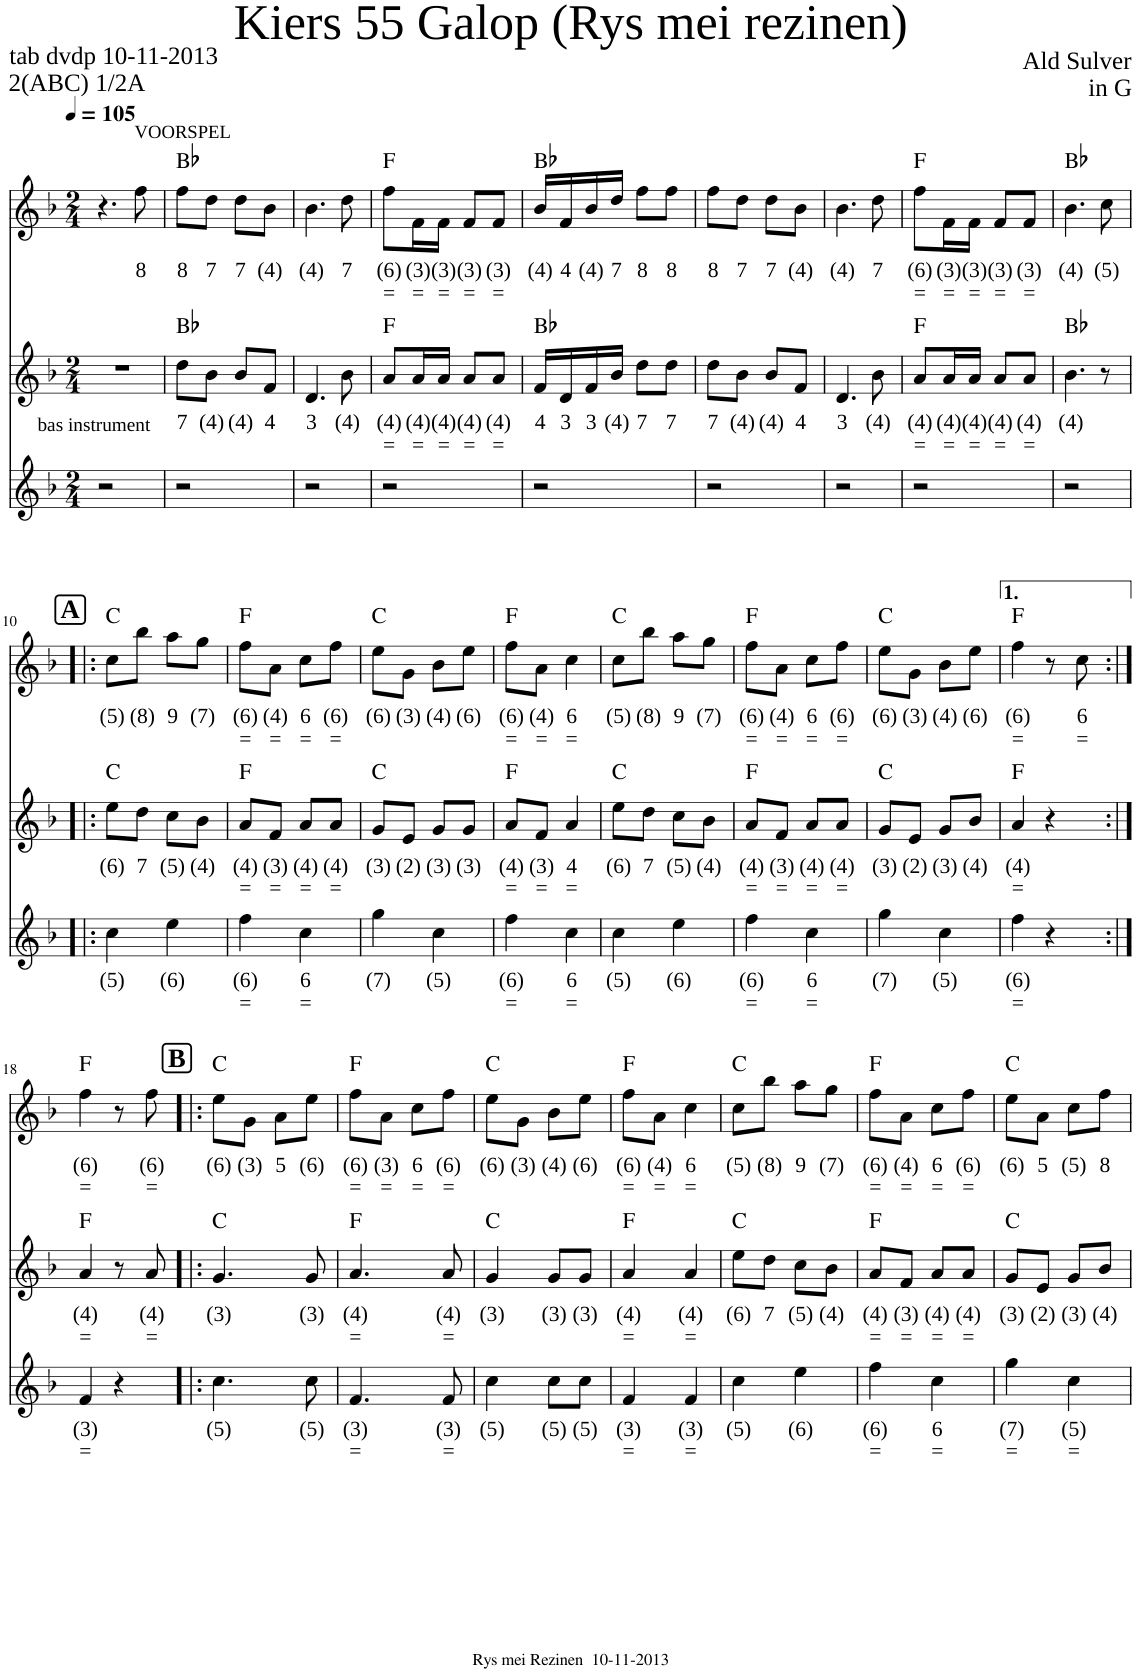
**kern	**text	**text	**kern	**text	**text	**kern	**text	**text	**harte
*part3	*part3	*part3	*part2	*part2	*part2	*part1	*part1	*part1	*part1
*staff3	*staff3	*staff3	*staff2	*staff2	*staff2	*staff1	*staff1	*staff1	*
*I"Voice	*	*	*I"Voice	*	*	*I"Voice	*	*	*
*clefG2	*	*	*clefG2	*	*	*clefG2	*	*	*
*k[b-]	*	*	*k[b-]	*	*	*k[b-]	*	*	*
*M2/4	*	*	*M2/4	*	*	*M2/4	*	*	*
*MM105	*	*	*MM105	*	*	*MM105	*	*	*
=1	=1	=1	=1	=1	=1	=1	=1	=1	=1
!LO:TX:a:t=bas instrument	!	!	!	!	!	!	!	!	!
2r	.	.	2r	.	.	4.r	.	.	.
!	!	!	!	!	!	!LO:TX:a:t=VOORSPEL	!	!	!
!	!	!	!	!	!	!	!LO:LY:b	!	!
.	.	.	.	.	.	8ff\	8	.	.
=2	=2	=2	=2	=2	=2	=2	=2	=2	=2
!	!	!	!	!LO:LY:b	!	!	!LO:LY:b	!	!
2r	.	.	8dd\L	7	.	8ff\L	8	.	Bb:maj
!	!	!	!	!LO:LY:b	!	!	!LO:LY:b	!	!
.	.	.	8b-\J	(4)	.	8dd\J	7	.	.
!	!	!	!	!LO:LY:b	!	!	!LO:LY:b	!	!
.	.	.	8b-/L	(4)	.	8dd\L	7	.	.
!	!	!	!	!LO:LY:b	!	!	!LO:LY:b	!	!
.	.	.	8f/J	4	.	8b-\J	(4)	.	.
=3	=3	=3	=3	=3	=3	=3	=3	=3	=3
!	!	!	!	!LO:LY:b	!	!	!LO:LY:b	!	!
2r	.	.	4.d/	3	.	4.b-\	(4)	.	.
!	!	!	!	!LO:LY:b	!	!	!LO:LY:b	!	!
.	.	.	8b-\	(4)	.	8dd\	7	.	.
=4	=4	=4	=4	=4	=4	=4	=4	=4	=4
!	!	!	!	!LO:LY:b	!LO:LY:b	!	!LO:LY:b	!LO:LY:b	!
2r	.	.	8a/L	(4)	=	8ff\L	(6)	=	F:maj
!	!	!	!	!LO:LY:b	!LO:LY:b	!	!LO:LY:b	!LO:LY:b	!
.	.	.	16a/L	(4)	=	16f\L	(3)	=	.
!	!	!	!	!LO:LY:b	!LO:LY:b	!	!LO:LY:b	!LO:LY:b	!
.	.	.	16a/JJ	(4)	=	16f\JJ	(3)	=	.
!	!	!	!	!LO:LY:b	!LO:LY:b	!	!LO:LY:b	!LO:LY:b	!
.	.	.	8a/L	(4)	=	8f/L	(3)	=	.
!	!	!	!	!LO:LY:b	!LO:LY:b	!	!LO:LY:b	!LO:LY:b	!
.	.	.	8a/J	(4)	=	8f/J	(3)	=	.
=5	=5	=5	=5	=5	=5	=5	=5	=5	=5
!	!	!	!	!LO:LY:b	!	!	!LO:LY:b	!	!
2r	.	.	16f/LL	4	.	16b-/LL	(4)	.	Bb:maj
!	!	!	!	!LO:LY:b	!	!	!LO:LY:b	!	!
.	.	.	16d/	3	.	16f/	4	.	.
!	!	!	!	!LO:LY:b	!	!	!LO:LY:b	!	!
.	.	.	16f/	3	.	16b-/	(4)	.	.
!	!	!	!	!LO:LY:b	!	!	!LO:LY:b	!	!
.	.	.	16b-/JJ	(4)	.	16dd/JJ	7	.	.
!	!	!	!	!LO:LY:b	!	!	!LO:LY:b	!	!
.	.	.	8dd\L	7	.	8ff\L	8	.	.
!	!	!	!	!LO:LY:b	!	!	!LO:LY:b	!	!
.	.	.	8dd\J	7	.	8ff\J	8	.	.
=6	=6	=6	=6	=6	=6	=6	=6	=6	=6
!	!	!	!	!LO:LY:b	!	!	!LO:LY:b	!	!
2r	.	.	8dd\L	7	.	8ff\L	8	.	.
!	!	!	!	!LO:LY:b	!	!	!LO:LY:b	!	!
.	.	.	8b-\J	(4)	.	8dd\J	7	.	.
!	!	!	!	!LO:LY:b	!	!	!LO:LY:b	!	!
.	.	.	8b-/L	(4)	.	8dd\L	7	.	.
!	!	!	!	!LO:LY:b	!	!	!LO:LY:b	!	!
.	.	.	8f/J	4	.	8b-\J	(4)	.	.
=7	=7	=7	=7	=7	=7	=7	=7	=7	=7
!	!	!	!	!LO:LY:b	!	!	!LO:LY:b	!	!
2r	.	.	4.d/	3	.	4.b-\	(4)	.	.
!	!	!	!	!LO:LY:b	!	!	!LO:LY:b	!	!
.	.	.	8b-\	(4)	.	8dd\	7	.	.
=8	=8	=8	=8	=8	=8	=8	=8	=8	=8
!	!	!	!	!LO:LY:b	!LO:LY:b	!	!LO:LY:b	!LO:LY:b	!
2r	.	.	8a/L	(4)	=	8ff\L	(6)	=	F:maj
!	!	!	!	!LO:LY:b	!LO:LY:b	!	!LO:LY:b	!LO:LY:b	!
.	.	.	16a/L	(4)	=	16f\L	(3)	=	.
!	!	!	!	!LO:LY:b	!LO:LY:b	!	!LO:LY:b	!LO:LY:b	!
.	.	.	16a/JJ	(4)	=	16f\JJ	(3)	=	.
!	!	!	!	!LO:LY:b	!LO:LY:b	!	!LO:LY:b	!LO:LY:b	!
.	.	.	8a/L	(4)	=	8f/L	(3)	=	.
!	!	!	!	!LO:LY:b	!LO:LY:b	!	!LO:LY:b	!LO:LY:b	!
.	.	.	8a/J	(4)	=	8f/J	(3)	=	.
=9	=9	=9	=9	=9	=9	=9	=9	=9	=9
!	!	!	!	!LO:LY:b	!	!	!LO:LY:b	!	!
2r	.	.	4.b-\	(4)	.	4.b-\	(4)	.	Bb:maj
!	!	!	!	!	!	!	!LO:LY:b	!	!
.	.	.	8r	.	.	8cc\	(5)	.	.
!!LO:LB:g=z
!!LO:REH:place=s1:a:B:cj:fs=14.2249:t=A
=10!|:	=10!|:	=10!|:	=10!|:	=10!|:	=10!|:	=10!|:	=10!|:	=10!|:	=10!|:
!	!LO:LY:b	!	!	!LO:LY:b	!	!	!LO:LY:b	!	!
4cc\	(5)	.	8ee\L	(6)	.	8cc\L	(5)	.	C:maj
!	!	!	!	!LO:LY:b	!	!	!LO:LY:b	!	!
.	.	.	8dd\J	7	.	8bb-\J	(8)	.	.
!	!LO:LY:b	!	!	!LO:LY:b	!	!	!LO:LY:b	!	!
4ee\	(6)	.	8cc\L	(5)	.	8aa\L	9	.	.
!	!	!	!	!LO:LY:b	!	!	!LO:LY:b	!	!
.	.	.	8b-\J	(4)	.	8gg\J	(7)	.	.
=11	=11	=11	=11	=11	=11	=11	=11	=11	=11
!	!LO:LY:b	!LO:LY:b	!	!LO:LY:b	!LO:LY:b	!	!LO:LY:b	!LO:LY:b	!
4ff\	(6)	=	8a/L	(4)	=	8ff\L	(6)	=	F:maj
!	!	!	!	!LO:LY:b	!LO:LY:b	!	!LO:LY:b	!LO:LY:b	!
.	.	.	8f/J	(3)	=	8a\J	(4)	=	.
!	!LO:LY:b	!LO:LY:b	!	!LO:LY:b	!LO:LY:b	!	!LO:LY:b	!LO:LY:b	!
4cc\	6	=	8a/L	(4)	=	8cc\L	6	=	.
!	!	!	!	!LO:LY:b	!LO:LY:b	!	!LO:LY:b	!LO:LY:b	!
.	.	.	8a/J	(4)	=	8ff\J	(6)	=	.
=12	=12	=12	=12	=12	=12	=12	=12	=12	=12
!	!LO:LY:b	!	!	!LO:LY:b	!	!	!LO:LY:b	!	!
4gg\	(7)	.	8g/L	(3)	.	8ee\L	(6)	.	C:maj
!	!	!	!	!LO:LY:b	!	!	!LO:LY:b	!	!
.	.	.	8e/J	(2)	.	8g\J	(3)	.	.
!	!LO:LY:b	!	!	!LO:LY:b	!	!	!LO:LY:b	!	!
4cc\	(5)	.	8g/L	(3)	.	8b-\L	(4)	.	.
!	!	!	!	!LO:LY:b	!	!	!LO:LY:b	!	!
.	.	.	8g/J	(3)	.	8ee\J	(6)	.	.
=13	=13	=13	=13	=13	=13	=13	=13	=13	=13
!	!LO:LY:b	!LO:LY:b	!	!LO:LY:b	!LO:LY:b	!	!LO:LY:b	!LO:LY:b	!
4ff\	(6)	=	8a/L	(4)	=	8ff\L	(6)	=	F:maj
!	!	!	!	!LO:LY:b	!LO:LY:b	!	!LO:LY:b	!LO:LY:b	!
.	.	.	8f/J	(3)	=	8a\J	(4)	=	.
!	!LO:LY:b	!LO:LY:b	!	!LO:LY:b	!LO:LY:b	!	!LO:LY:b	!LO:LY:b	!
4cc\	6	=	4a/	4	=	4cc\	6	=	.
=14	=14	=14	=14	=14	=14	=14	=14	=14	=14
!	!LO:LY:b	!	!	!LO:LY:b	!	!	!LO:LY:b	!	!
4cc\	(5)	.	8ee\L	(6)	.	8cc\L	(5)	.	C:maj
!	!	!	!	!LO:LY:b	!	!	!LO:LY:b	!	!
.	.	.	8dd\J	7	.	8bb-\J	(8)	.	.
!	!LO:LY:b	!	!	!LO:LY:b	!	!	!LO:LY:b	!	!
4ee\	(6)	.	8cc\L	(5)	.	8aa\L	9	.	.
!	!	!	!	!LO:LY:b	!	!	!LO:LY:b	!	!
.	.	.	8b-\J	(4)	.	8gg\J	(7)	.	.
=15	=15	=15	=15	=15	=15	=15	=15	=15	=15
!	!LO:LY:b	!LO:LY:b	!	!LO:LY:b	!LO:LY:b	!	!LO:LY:b	!LO:LY:b	!
4ff\	(6)	=	8a/L	(4)	=	8ff\L	(6)	=	F:maj
!	!	!	!	!LO:LY:b	!LO:LY:b	!	!LO:LY:b	!LO:LY:b	!
.	.	.	8f/J	(3)	=	8a\J	(4)	=	.
!	!LO:LY:b	!LO:LY:b	!	!LO:LY:b	!LO:LY:b	!	!LO:LY:b	!LO:LY:b	!
4cc\	6	=	8a/L	(4)	=	8cc\L	6	=	.
!	!	!	!	!LO:LY:b	!LO:LY:b	!	!LO:LY:b	!LO:LY:b	!
.	.	.	8a/J	(4)	=	8ff\J	(6)	=	.
=16	=16	=16	=16	=16	=16	=16	=16	=16	=16
!	!LO:LY:b	!	!	!LO:LY:b	!	!	!LO:LY:b	!	!
4gg\	(7)	.	8g/L	(3)	.	8ee\L	(6)	.	C:maj
!	!	!	!	!LO:LY:b	!	!	!LO:LY:b	!	!
.	.	.	8e/J	(2)	.	8g\J	(3)	.	.
!	!LO:LY:b	!	!	!LO:LY:b	!	!	!LO:LY:b	!	!
4cc\	(5)	.	8g/L	(3)	.	8b-\L	(4)	.	.
!	!	!	!	!LO:LY:b	!	!	!LO:LY:b	!	!
.	.	.	8b-/J	(4)	.	8ee\J	(6)	.	.
=17	=17	=17	=17	=17	=17	=17	=17	=17	=17
!	!LO:LY:b	!LO:LY:b	!	!LO:LY:b	!LO:LY:b	!	!LO:LY:b	!LO:LY:b	!
4ff\	(6)	=	4a/	(4)	=	4ff\	(6)	=	F:maj
4r	.	.	4r	.	.	8r	.	.	.
!	!	!	!	!	!	!	!LO:LY:b	!LO:LY:b	!
.	.	.	.	.	.	8cc\	6	=	.
!!LO:LB:g=z
=18:|!	=18:|!	=18:|!	=18:|!	=18:|!	=18:|!	=18:|!	=18:|!	=18:|!	=18:|!
!	!LO:LY:b	!LO:LY:b	!	!LO:LY:b	!LO:LY:b	!	!LO:LY:b	!LO:LY:b	!
4f/	(3)	=	4a/	(4)	=	4ff\	(6)	=	F:maj
4r	.	.	8r	.	.	8r	.	.	.
!	!	!	!	!LO:LY:b	!LO:LY:b	!	!LO:LY:b	!LO:LY:b	!
.	.	.	8a/	(4)	=	8ff\	(6)	=	.
!!LO:REH:place=s1:a:B:cj:fs=14.2249:t=B
=19!|:	=19!|:	=19!|:	=19!|:	=19!|:	=19!|:	=19!|:	=19!|:	=19!|:	=19!|:
!	!LO:LY:b	!	!	!LO:LY:b	!	!	!LO:LY:b	!	!
4.cc\	(5)	.	4.g/	(3)	.	8ee\L	(6)	.	C:maj
!	!	!	!	!	!	!	!LO:LY:b	!	!
.	.	.	.	.	.	8g\J	(3)	.	.
!	!	!	!	!	!	!	!LO:LY:b	!	!
.	.	.	.	.	.	8a\L	5	.	.
!	!LO:LY:b	!	!	!LO:LY:b	!	!	!LO:LY:b	!	!
8cc\	(5)	.	8g/	(3)	.	8ee\J	(6)	.	.
=20	=20	=20	=20	=20	=20	=20	=20	=20	=20
!	!LO:LY:b	!LO:LY:b	!	!LO:LY:b	!LO:LY:b	!	!LO:LY:b	!LO:LY:b	!
4.f/	(3)	=	4.a/	(4)	=	8ff\L	(6)	=	F:maj
!	!	!	!	!	!	!	!LO:LY:b	!LO:LY:b	!
.	.	.	.	.	.	8a\J	(3)	=	.
!	!	!	!	!	!	!	!LO:LY:b	!LO:LY:b	!
.	.	.	.	.	.	8cc\L	6	=	.
!	!LO:LY:b	!LO:LY:b	!	!LO:LY:b	!LO:LY:b	!	!LO:LY:b	!LO:LY:b	!
8f/	(3)	=	8a/	(4)	=	8ff\J	(6)	=	.
=21	=21	=21	=21	=21	=21	=21	=21	=21	=21
!	!LO:LY:b	!	!	!LO:LY:b	!	!	!LO:LY:b	!	!
4cc\	(5)	.	4g/	(3)	.	8ee\L	(6)	.	C:maj
!	!	!	!	!	!	!	!LO:LY:b	!	!
.	.	.	.	.	.	8g\J	(3)	.	.
!	!LO:LY:b	!	!	!LO:LY:b	!	!	!LO:LY:b	!	!
8cc\L	(5)	.	8g/L	(3)	.	8b-\L	(4)	.	.
!	!LO:LY:b	!	!	!LO:LY:b	!	!	!LO:LY:b	!	!
8cc\J	(5)	.	8g/J	(3)	.	8ee\J	(6)	.	.
=22	=22	=22	=22	=22	=22	=22	=22	=22	=22
!	!LO:LY:b	!LO:LY:b	!	!LO:LY:b	!LO:LY:b	!	!LO:LY:b	!LO:LY:b	!
4f/	(3)	=	4a/	(4)	=	8ff\L	(6)	=	F:maj
!	!	!	!	!	!	!	!LO:LY:b	!LO:LY:b	!
.	.	.	.	.	.	8a\J	(4)	=	.
!	!LO:LY:b	!LO:LY:b	!	!LO:LY:b	!LO:LY:b	!	!LO:LY:b	!LO:LY:b	!
4f/	(3)	=	4a/	(4)	=	4cc\	6	=	.
=23	=23	=23	=23	=23	=23	=23	=23	=23	=23
!	!LO:LY:b	!	!	!LO:LY:b	!	!	!LO:LY:b	!	!
4cc\	(5)	.	8ee\L	(6)	.	8cc\L	(5)	.	C:maj
!	!	!	!	!LO:LY:b	!	!	!LO:LY:b	!	!
.	.	.	8dd\J	7	.	8bb-\J	(8)	.	.
!	!LO:LY:b	!	!	!LO:LY:b	!	!	!LO:LY:b	!	!
4ee\	(6)	.	8cc\L	(5)	.	8aa\L	9	.	.
!	!	!	!	!LO:LY:b	!	!	!LO:LY:b	!	!
.	.	.	8b-\J	(4)	.	8gg\J	(7)	.	.
=24	=24	=24	=24	=24	=24	=24	=24	=24	=24
!	!LO:LY:b	!LO:LY:b	!	!LO:LY:b	!LO:LY:b	!	!LO:LY:b	!LO:LY:b	!
4ff\	(6)	=	8a/L	(4)	=	8ff\L	(6)	=	F:maj
!	!	!	!	!LO:LY:b	!LO:LY:b	!	!LO:LY:b	!LO:LY:b	!
.	.	.	8f/J	(3)	=	8a\J	(4)	=	.
!	!LO:LY:b	!LO:LY:b	!	!LO:LY:b	!LO:LY:b	!	!LO:LY:b	!LO:LY:b	!
4cc\	6	=	8a/L	(4)	=	8cc\L	6	=	.
!	!	!	!	!LO:LY:b	!LO:LY:b	!	!LO:LY:b	!LO:LY:b	!
.	.	.	8a/J	(4)	=	8ff\J	(6)	=	.
=25	=25	=25	=25	=25	=25	=25	=25	=25	=25
!	!LO:LY:b	!LO:LY:b	!	!LO:LY:b	!	!	!LO:LY:b	!	!
4gg\	(7)	=	8g/L	(3)	.	8ee\L	(6)	.	C:maj
!	!	!	!	!LO:LY:b	!	!	!LO:LY:b	!	!
.	.	.	8e/J	(2)	.	8a\J	5	.	.
!	!LO:LY:b	!LO:LY:b	!	!LO:LY:b	!	!	!LO:LY:b	!	!
4cc\	(5)	=	8g/L	(3)	.	8cc\L	(5)	.	.
!	!	!	!	!LO:LY:b	!	!	!LO:LY:b	!	!
.	.	.	8b-/J	(4)	.	8ff\J	8	.	.
=	=	=	=	=	=	=	=	=	=
*-	*-	*-	*-	*-	*-	*-	*-	*-	*-
